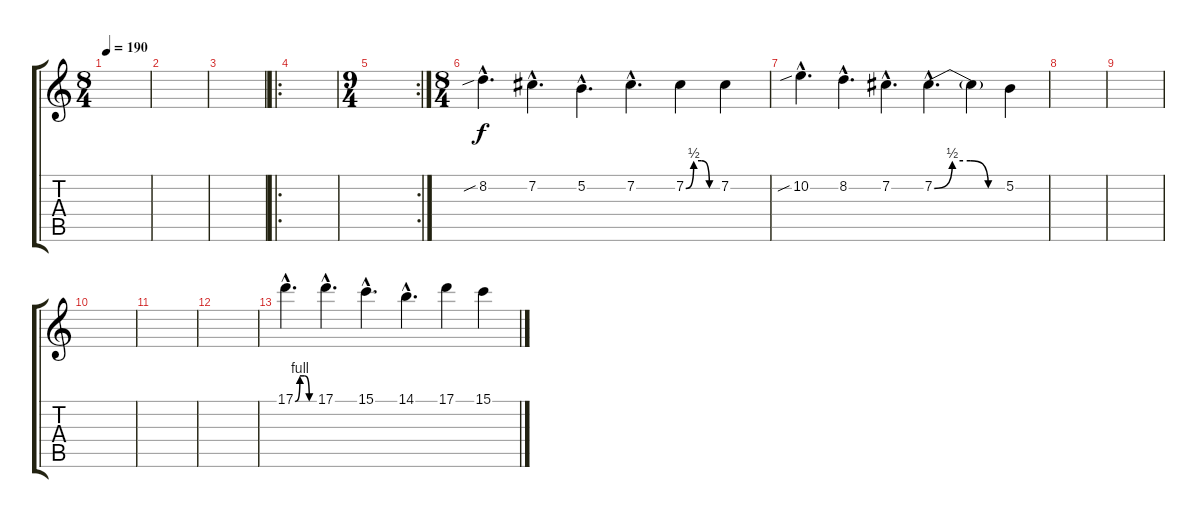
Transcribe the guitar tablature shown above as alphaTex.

\track "" {instrument distortionguitar}
\staff {score tabs}
\tuning (A3 Gb3 D3 A2 E2 B1) {hide}
\ts (8 4)
\tempo 190
\clef g2
\ks c
|
|
|
\ro
|
\rc 2
\ts (9 4)
|
\ts (8 4)
8.2{sib hac}.4{d} 7.2{hac}.4{d} 5.2{hac}.4{d} 7.2{hac}.4{d} 7.2{be (custom 0 0 15 2 30 2 45 0 60 0)}.4 7.2.4 |
10.2{sib hac}.4{d} 8.2{hac}.4{d} 7.2{hac}.4{d} 7.2{be (custom 0 0 15 2 30 2 45 0 60 0) hac}.4{d} 7.2{t}.4 5.2.4 |
|
|
|
|
|
17.1{be (custom 0 0 15 4 30 4 45 0 60 0) hac}.4{d} 17.1{hac}.4{d} 15.1{hac}.4{d} 14.1{hac}.4{d} 17.1.4 15.1.4
